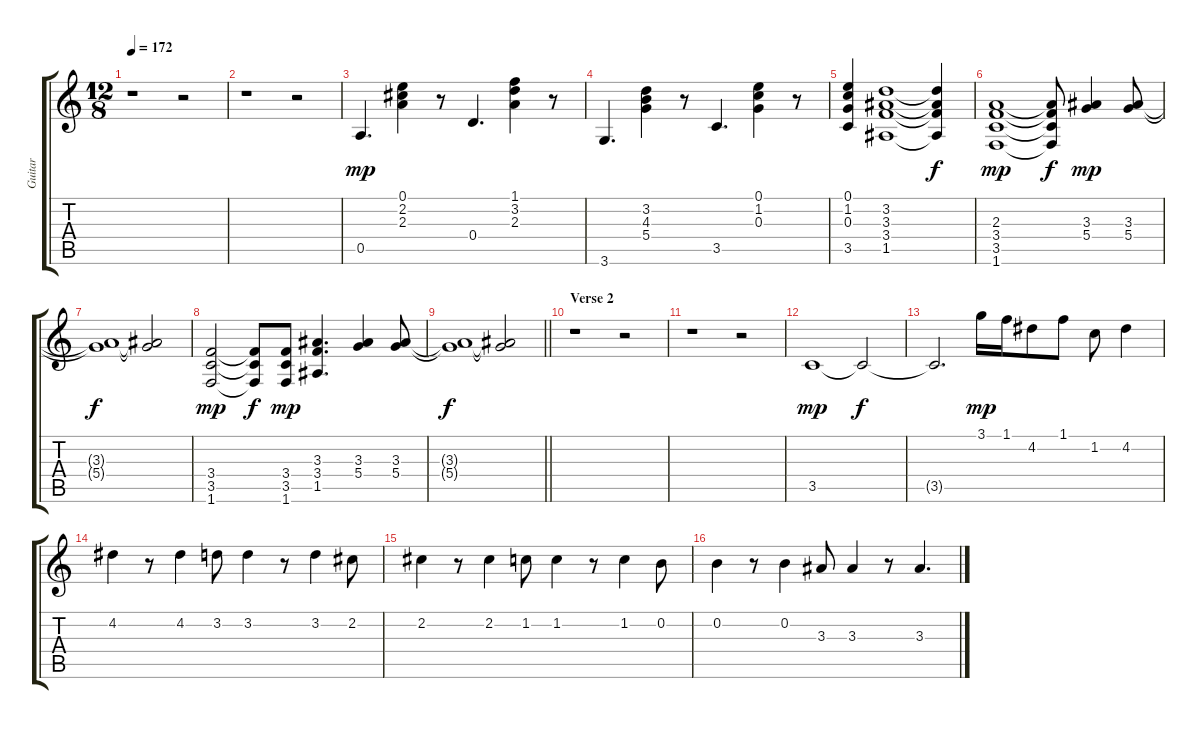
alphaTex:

\track ("Guitar" "Guitar") {instrument distortionguitar}
\staff {score tabs}
\tuning (E4 B3 G3 D3 A2 E2) {hide}
\ts (12 8)
\tempo 172
\clef g2
\ks c
r.1{dy f} r.2 |
r.1 r.2 |
0.5.4{d dy mp} (0.1 2.2 2.3).4 r.8 0.4.4{d} (1.1 3.2 2.3).4 r.8 |
3.6.4{d} (3.2 4.3 5.4).4 r.8 3.5.4{d} (0.1 1.2 0.3).4 r.8 |
(0.1 1.2 0.3 3.5).4 (3.2 3.3 3.4 1.5).1 (3.2{t} 3.3{t} 3.4{t} 1.5{t}).4{dy f} |
(2.3 3.4 3.5 1.6).1{dy mp} (2.3{t} 3.4{t} 3.5{t} 1.6{t}).8{dy f} (3.3 5.4).4{dy mp} (3.3 5.4).8 |
(3.3{t} 5.4{t}).1{dy f} (3.3{t} 5.4{t}).2 |
(3.4 3.5 1.6).2{dy mp} (3.4{t} 3.5{t} 1.6{t}).8{dy f} (3.4 3.5 1.6).8{dy mp} (3.3 3.4 1.5).4{d} (3.3 5.4).4 (3.3 5.4).8 |
\barLineRight lightlight
(3.3{t} 5.4{t}).1{dy f} (3.3{t} 5.4{t}).2 |
\section ("" "Verse 2")
r.1 r.2 |
r.1 r.2 |
3.5.1{dy mp} 3.5{t}.2{dy f} |
3.5{t}.2{d} 3.1.16{dy mp} 1.1.16 4.2.8 1.1.8 1.2.8 4.2.4 |
4.2.4 r.8 4.2.4 3.2.8 3.2.4 r.8 3.2.4 2.2.8 |
2.2.4 r.8 2.2.4 1.2.8 1.2.4 r.8 1.2.4 0.2.8 |
0.2.4 r.8 0.2.4 3.3.8 3.3.4 r.8 3.3.4{d}
